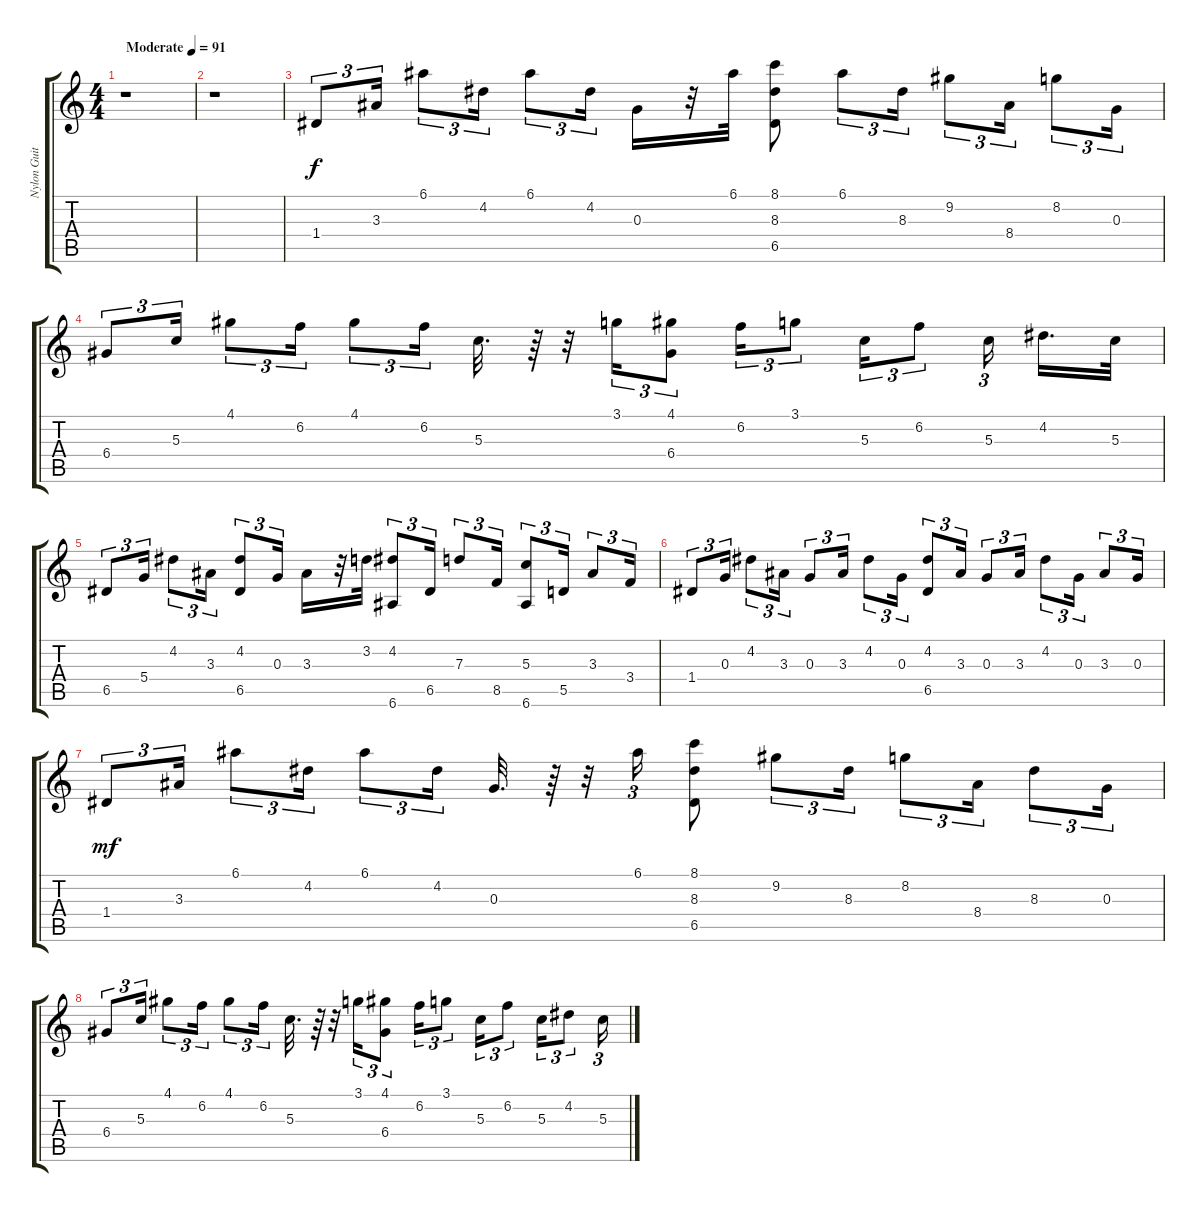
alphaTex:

\track ("Nylon Guitar" "Nylon Guit") {instrument acousticguitarnylon}
\staff {score tabs}
\tuning (E4 B3 G3 D3 A2 E2) {hide}
\ts (4 4)
\tempo (91 "Moderate")
\clef g2
\ks c
r.1{dy f instrument acousticguitarnylon} |
r.1 |
1.4.8{tu (3 2)} 3.3.16{tu (3 2)} 6.1.8{tu (3 2)} 4.2.16{tu (3 2)} 6.1.8{tu (3 2)} 4.2.16{tu (3 2)} 0.3.16 r.32 6.1.32 (8.1 8.3 6.5).8 6.1.8{tu (3 2)} 8.3.16{tu (3 2)} 9.2.8{tu (3 2)} 8.4.16{tu (3 2)} 8.2.8{tu (3 2)} 0.3.16{tu (3 2)} |
6.4.8{tu (3 2)} 5.3.16{tu (3 2)} 4.1.8{tu (3 2)} 6.2.16{tu (3 2)} 4.1.8{tu (3 2)} 6.2.16{tu (3 2)} 5.3.32{d} r.64 r.32 3.1.16{tu (3 2)} (4.1 6.4).8{tu (3 2)} 6.2.16{tu (3 2)} 3.1.8{tu (3 2)} 5.3.16{tu (3 2)} 6.2.8{tu (3 2)} 5.3.16{tu (3 2)} 4.2.16{d} 5.3.32 |
6.5.8{tu (3 2)} 5.4.16{tu (3 2)} 4.2.8{tu (3 2)} 3.3.16{tu (3 2)} (4.2 6.5).8{tu (3 2)} 0.3.16{tu (3 2)} 3.3.16 r.32 3.2.32 (4.2 6.6).8{tu (3 2)} 6.5.16{tu (3 2)} 7.3.8{tu (3 2)} 8.5.16{tu (3 2)} (5.3 6.6).8{tu (3 2)} 5.5.16{tu (3 2)} 3.3.8{tu (3 2)} 3.4.16{tu (3 2)} |
1.4.8{tu (3 2)} 0.3.16{tu (3 2)} 4.2.8{tu (3 2)} 3.3.16{tu (3 2)} 0.3.8{tu (3 2)} 3.3.16{tu (3 2)} 4.2.8{tu (3 2)} 0.3.16{tu (3 2)} (4.2 6.5).8{tu (3 2)} 3.3.16{tu (3 2)} 0.3.8{tu (3 2)} 3.3.16{tu (3 2)} 4.2.8{tu (3 2)} 0.3.16{tu (3 2)} 3.3.8{tu (3 2)} 0.3.16{tu (3 2)} |
1.4.8{tu (3 2) dy mf} 3.3.16{tu (3 2)} 6.1.8{tu (3 2)} 4.2.16{tu (3 2)} 6.1.8{tu (3 2)} 4.2.16{tu (3 2)} 0.3.32{d} r.64 r.32 6.1.16{tu (3 2)} (8.1 8.3 6.5).8 9.2.8{tu (3 2)} 8.3.16{tu (3 2)} 8.2.8{tu (3 2)} 8.4.16{tu (3 2)} 8.3.8{tu (3 2)} 0.3.16{tu (3 2)} |
6.4.8{tu (3 2)} 5.3.16{tu (3 2)} 4.1.8{tu (3 2)} 6.2.16{tu (3 2)} 4.1.8{tu (3 2)} 6.2.16{tu (3 2)} 5.3.32{d} r.64 r.32 3.1.16{tu (3 2)} (4.1 6.4).8{tu (3 2)} 6.2.16{tu (3 2)} 3.1.8{tu (3 2)} 5.3.16{tu (3 2)} 6.2.8{tu (3 2)} 5.3.16{tu (3 2)} 4.2.8{tu (3 2)} 5.3.16{tu (3 2)}
